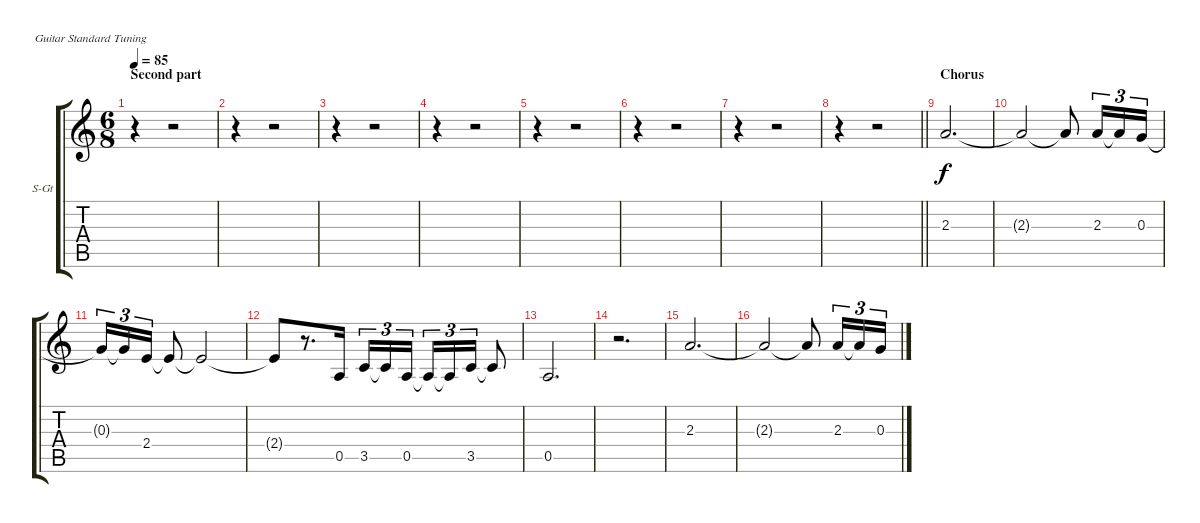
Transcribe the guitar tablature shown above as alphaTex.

\bracketExtendMode groupsimilarinstruments
\firstSystemTrackNameOrientation horizontal
\otherSystemsTrackNameOrientation horizontal
\track ("Lead Vocals" "S-Gt") {instrument flute}
\staff {score tabs}
\tuning (E4 B3 G3 D3 A2 E2)
\displaytranspose 12
\ts (6 8)
\section ("" "Second part")
\tempo 85
\clef g2
\ks c
r.4{dy f} r.2 |
r.4 r.2 |
r.4 r.2 |
r.4 r.2 |
r.4 r.2 |
r.4 r.2 |
r.4 r.2 |
\barLineRight lightlight
r.4 r.2 |
\section ("" "Chorus")
2.3.2{d} |
2.3{t}.2 2.3{t}.8 2.3.16{tu (3 2)} 2.3{t}.16{tu (3 2)} 0.3.16{tu (3 2)} |
0.3{t}.16{tu (3 2)} 0.3{t}.16{tu (3 2)} 2.4.16{tu (3 2)} 2.4{t}.8 2.4{t}.2 |
2.4{t}.8 r.8{d} 0.5.16 3.5.16{tu (3 2)} 3.5{t}.16{tu (3 2)} 0.5.16{tu (3 2)} 0.5{t}.16{tu (3 2)} 0.5{t}.16{tu (3 2)} 3.5.16{tu (3 2)} 3.5{t}.8 |
0.5.2{d} |
r.2{d} |
2.3.2{d} |
2.3{t}.2 2.3{t}.8 2.3.16{tu (3 2)} 2.3{t}.16{tu (3 2)} 0.3.16{tu (3 2)}
